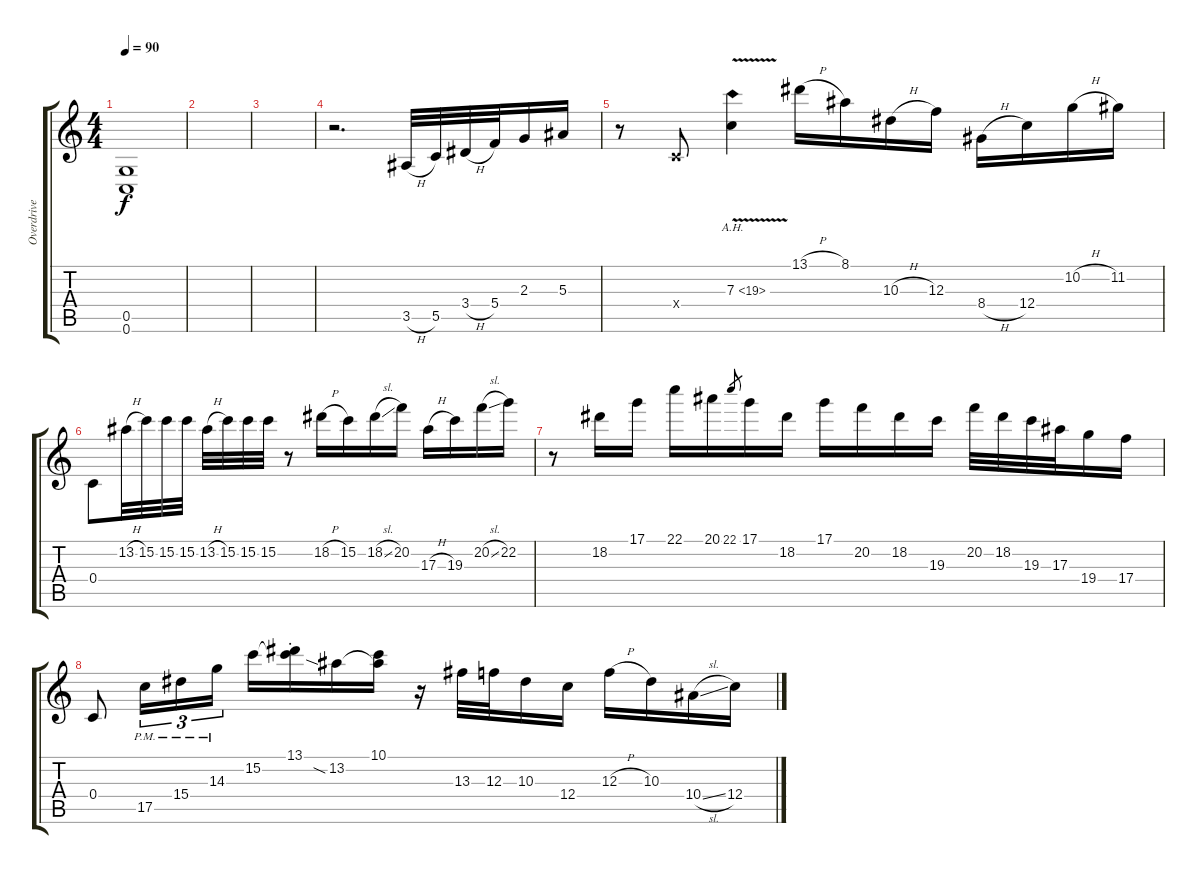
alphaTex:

\track ("Overdrive" "Overdrive") {instrument distortionguitar}
\staff {score tabs}
\tuning (D4 A3 F3 C3 G2 C2) {hide}
\ts (4 4)
\tempo 90
\clef g2
\ks c
(0.5 0.6).1{dy f} |
|
|
r.2{d} 3.5{h}.32 5.5.32 3.4{h}.32 5.4.32 2.3.16 5.3.16 |
r.8 0.4{x}.8 7.3{ah 12 v}.4 13.1{h}.16 8.1.16 10.3{h}.16 12.3.16 8.4{h}.16 12.4.16 10.2{h}.16 11.2.16 |
0.4.8 13.2{h}.32 15.2.32 15.2.32 15.2.32 13.2{h}.32 15.2.32 15.2.32 15.2.32 r.8 18.2{h}.16 15.2.16 18.2{sl}.16 20.2.16 17.3{h}.16 19.3.16 20.2{sl}.16 22.2.16 |
r.8 18.2.16 17.1.16 22.1.16 20.1.16 22.1.8{gr} 17.1.16 18.2.16 17.1.16 20.2.16 18.2.16 19.3.16 20.2.32 18.2.32 19.3.32 17.3.32 19.4.16 17.4.16 |
0.4.8 17.5{pm}.16{tu (3 2)} 15.4{pm}.16{tu (3 2)} 14.3{pm}.16{tu (3 2)} 15.2.16 (13.1{st} 15.2{t}).16 13.2{sia}.16 (10.1 13.2{t}).16 r.16 13.3.32 12.3.32 10.3.16 12.4.16 12.3{h}.16 10.3.16 10.4{sl}.16 12.4.16
